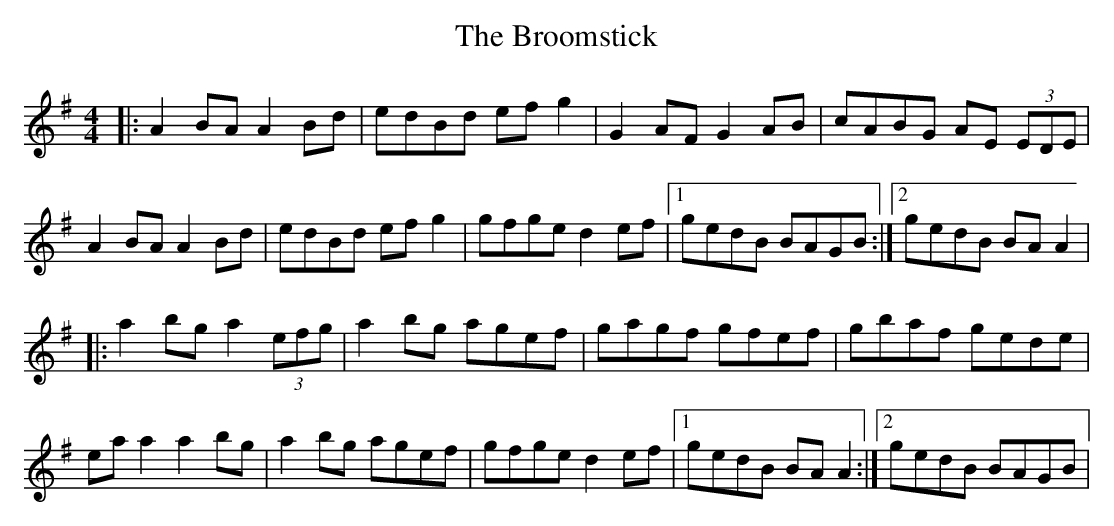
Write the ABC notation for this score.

X:1
T: The Broomstick
M: 4/4
L: 1/8
K: Ador
|:A2 BA A2 Bd|edBd efg2|G2 AF G2AB|cABG AE (3EDE|
A2 BA A2 Bd|edBd efg2|gfge d2ef|1 gedB BAGB:|2 gedB BA A2|
|:a2 bg a2 (3efg|a2 bg agef|gagf gfef|gbaf gede|
ea a2 a2bg|a2 bg agef|gfge d2ef|1 gedB BA A2:|2 gedB BAGB|
